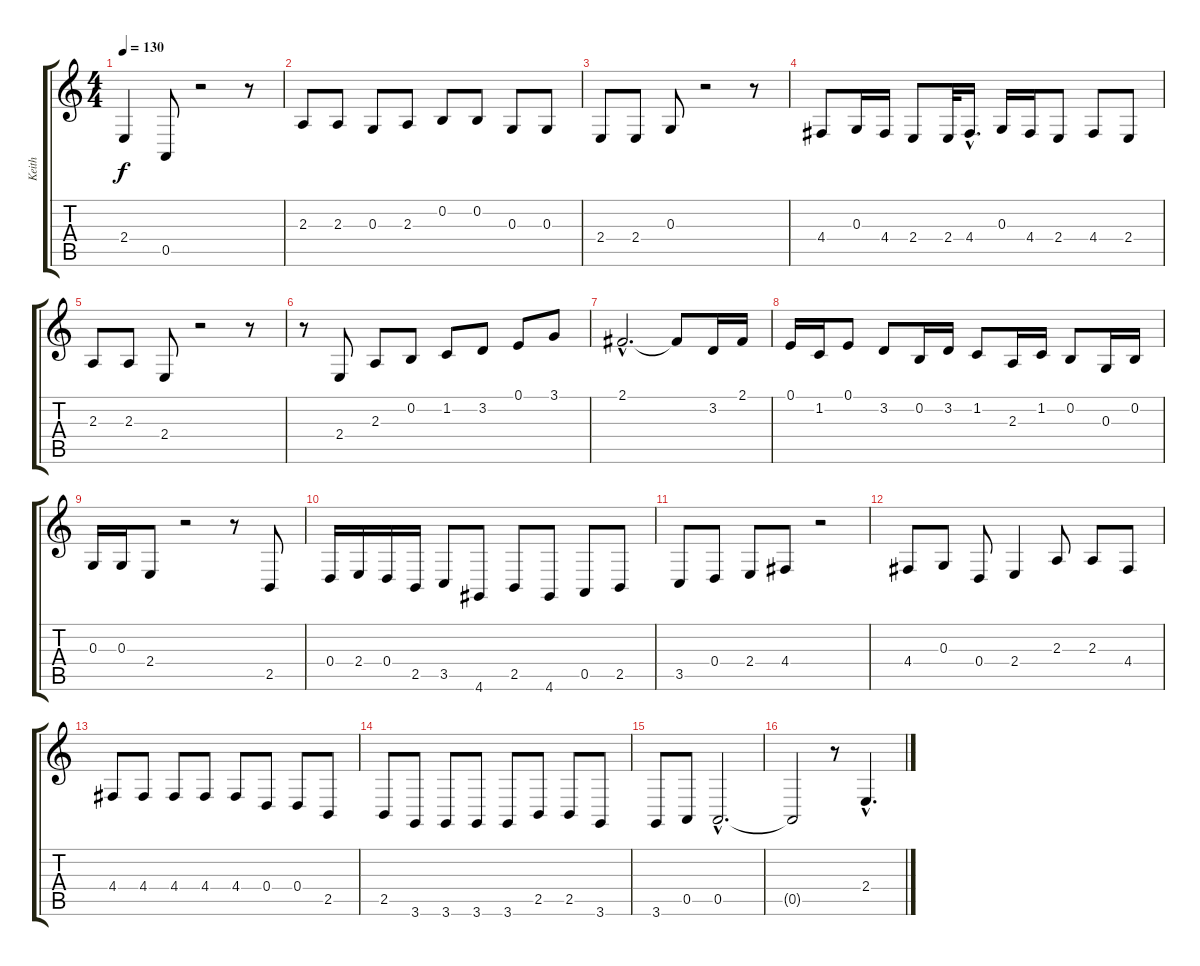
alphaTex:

\track ("Keith" "Keith") {instrument lead1square}
\staff {score tabs}
\tuning (E4 B3 G3 D3 A2 E2) {hide}
\ts (4 4)
\tempo 130
\clef g2
\ks c
2.4.4{dy f} 0.5.8 r.2 r.8 |
2.3.8 2.3.8 0.3.8 2.3.8 0.2.8 0.2.8 0.3.8 0.3.8 |
2.4.8 2.4.8 0.3.8 r.2 r.8 |
4.4.8 0.3.16 4.4.16 2.4.8 2.4.32 4.4{hac}.16{d} 0.3.16 4.4.16 2.4.8 4.4.8 2.4.8 |
2.3.8 2.3.8 2.4.8 r.2 r.8 |
r.8 2.4.8 2.3.8 0.2.8 1.2.8 3.2.8 0.1.8 3.1.8 |
2.1{hac}.2{d} 2.1{t}.8 3.2.16 2.1.16 |
0.1.16 1.2.16 0.1.8 3.2.8 0.2.16 3.2.16 1.2.8 2.3.16 1.2.16 0.2.8 0.3.16 0.2.16 |
0.3.16 0.3.16 2.4.8 r.2 r.8 2.5.8 |
0.4.16 2.4.16 0.4.16 2.5.16 3.5.8 4.6.8 2.5.8 4.6.8 0.5.8 2.5.8 |
3.5.8 0.4.8 2.4.8 4.4.8 r.2 |
4.4.8 0.3.8 0.4.8 2.4.4 2.3.8 2.3.8 4.4.8 |
4.4.8 4.4.8 4.4.8 4.4.8 4.4.8 0.4.8 0.4.8 2.5.8 |
2.5.8 3.6.8 3.6.8 3.6.8 3.6.8 2.5.8 2.5.8 3.6.8 |
3.6.8 0.5.8 0.5{hac}.2{d} |
0.5{t}.2 r.8 2.4{hac}.4{d}
